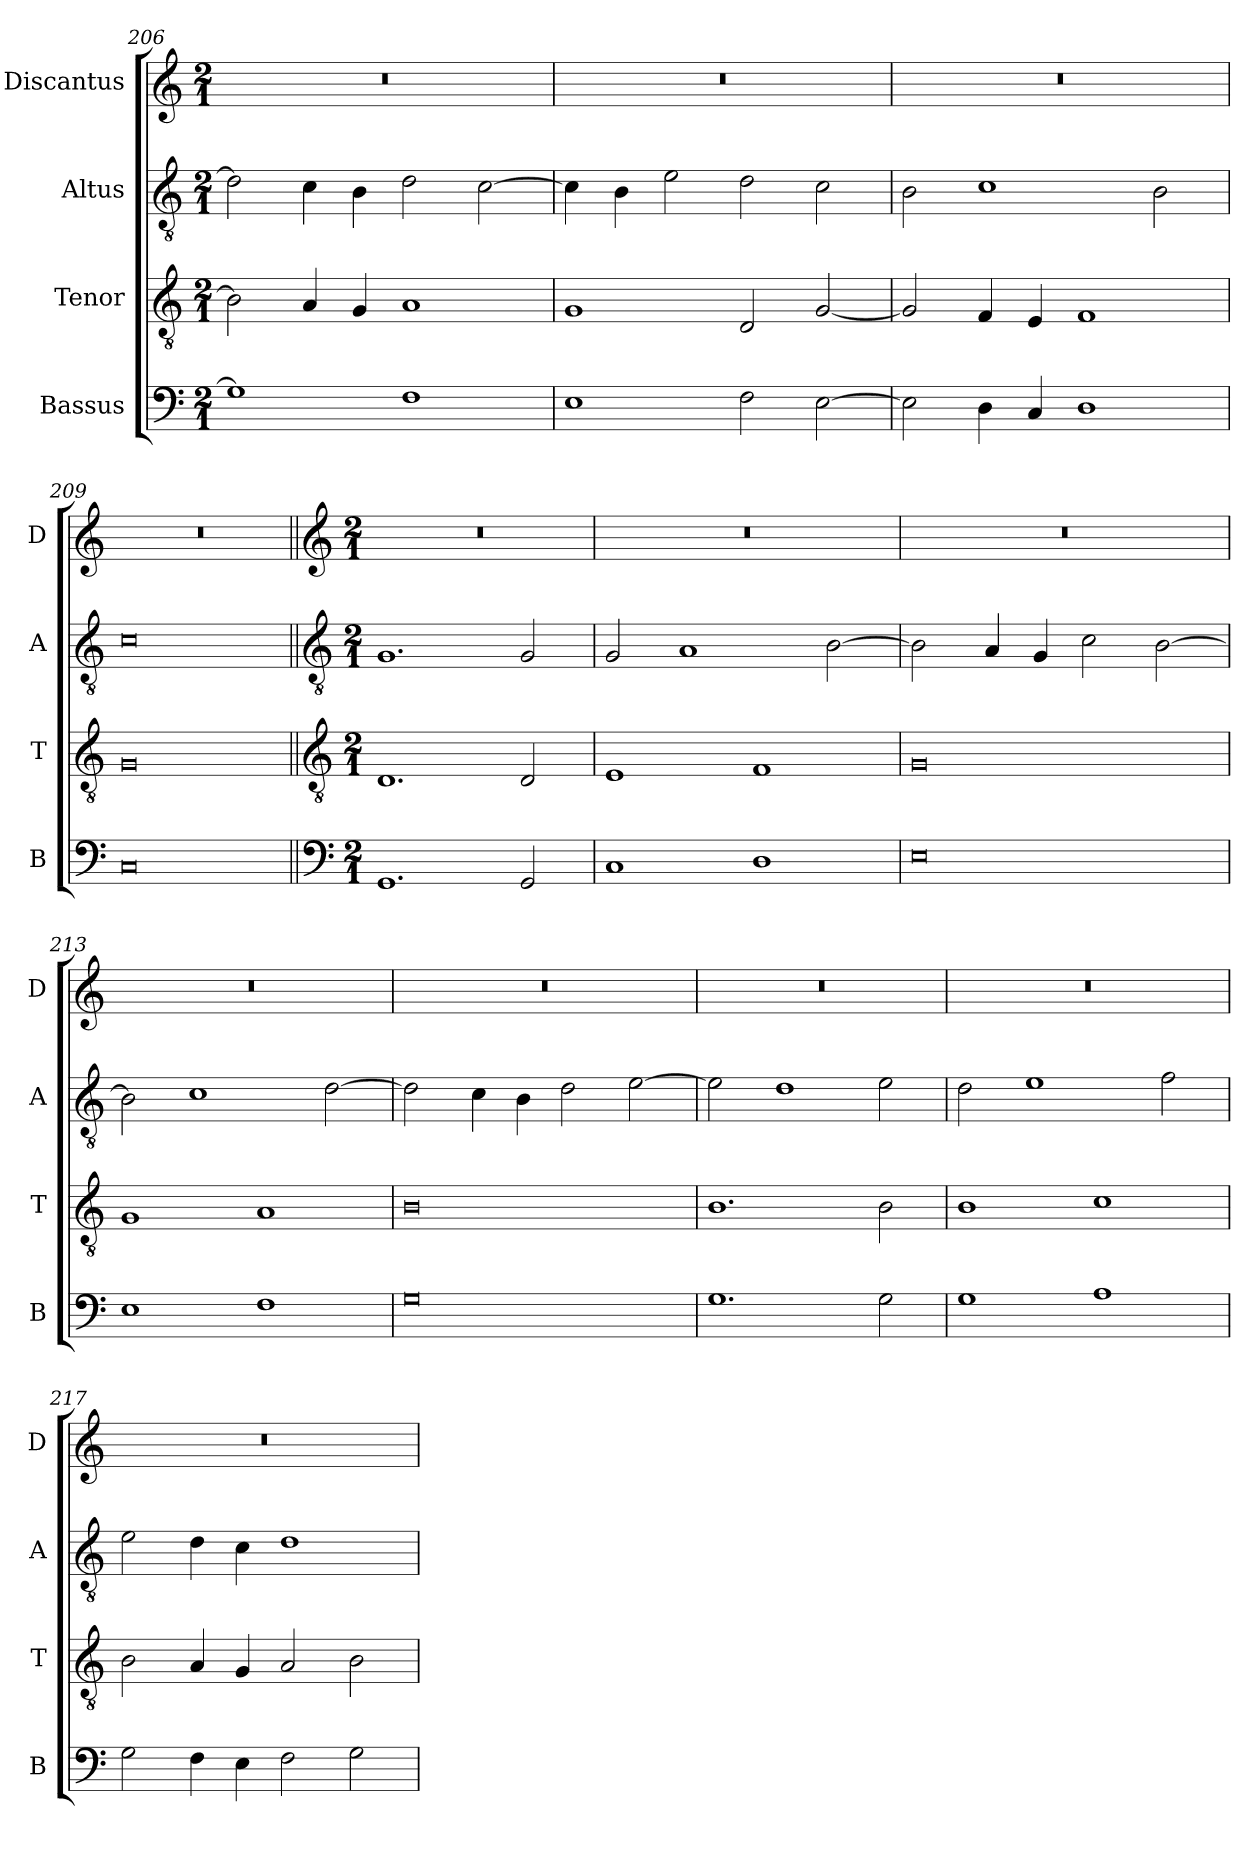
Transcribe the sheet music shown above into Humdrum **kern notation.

**kern	**kern	**kern	**kern
*part4	*part3	*part2	*part1
*staff4	*staff3	*staff2	*staff1
*I"Bassus	*I"Tenor	*I"Altus	*I"Discantus
*I'B	*I'T	*I'A	*I'D
*clefF4	*clefGv2	*clefGv2	*clefG2
*k[]	*k[]	*k[]	*k[]
*M2/1	*M2/1	*M2/1	*M2/1
=206	=206	=206	=206
1G]	2B]	2d]	0r
.	4A	4c	.
.	4G	4B	.
1F	1A	2d	.
.	.	[2c	.
=207	=207	=207	=207
1E	1G	4c]	0r
.	.	4B	.
.	.	2e	.
2F	2D	2d	.
[2E	[2G	2c	.
=208	=208	=208	=208
2E]	2G]	2B	0r
4D	4F	1c	.
4C	4E	.	.
1D	1F	.	.
.	.	2B	.
=209	=209	=209	=209
0C	0G	0c	0r
!!LO:LB:g=z
=210||	=210||	=210||	=210||
*clefF4	*clefGv2	*clefGv2	*clefG2
*k[]	*k[]	*k[]	*k[]
*M2/1	*M2/1	*M2/1	*M2/1
1.GG	1.D	1.G	0r
2GG	2D	2G	.
=211	=211	=211	=211
1C	1E	2G	0r
.	.	1A	.
1D	1F	.	.
.	.	[2B	.
=212	=212	=212	=212
0E	0G	2B]	0r
.	.	4A	.
.	.	4G	.
.	.	2c	.
.	.	[2B	.
=213	=213	=213	=213
1E	1G	2B]	0r
.	.	1c	.
1F	1A	.	.
.	.	[2d	.
=214	=214	=214	=214
0G	0B	2d]	0r
.	.	4c	.
.	.	4B	.
.	.	2d	.
.	.	[2e	.
=215	=215	=215	=215
1.G	1.B	2e]	0r
.	.	1d	.
2G	2B	2e	.
=216	=216	=216	=216
1G	1B	2d	0r
.	.	1e	.
1A	1c	.	.
.	.	2f	.
=217	=217	=217	=217
2G	2B	2e	0r
4F	4A	4d	.
4E	4G	4c	.
2F	2A	1d	.
2G	2B	.	.
=	=	=	=
*-	*-	*-	*-
